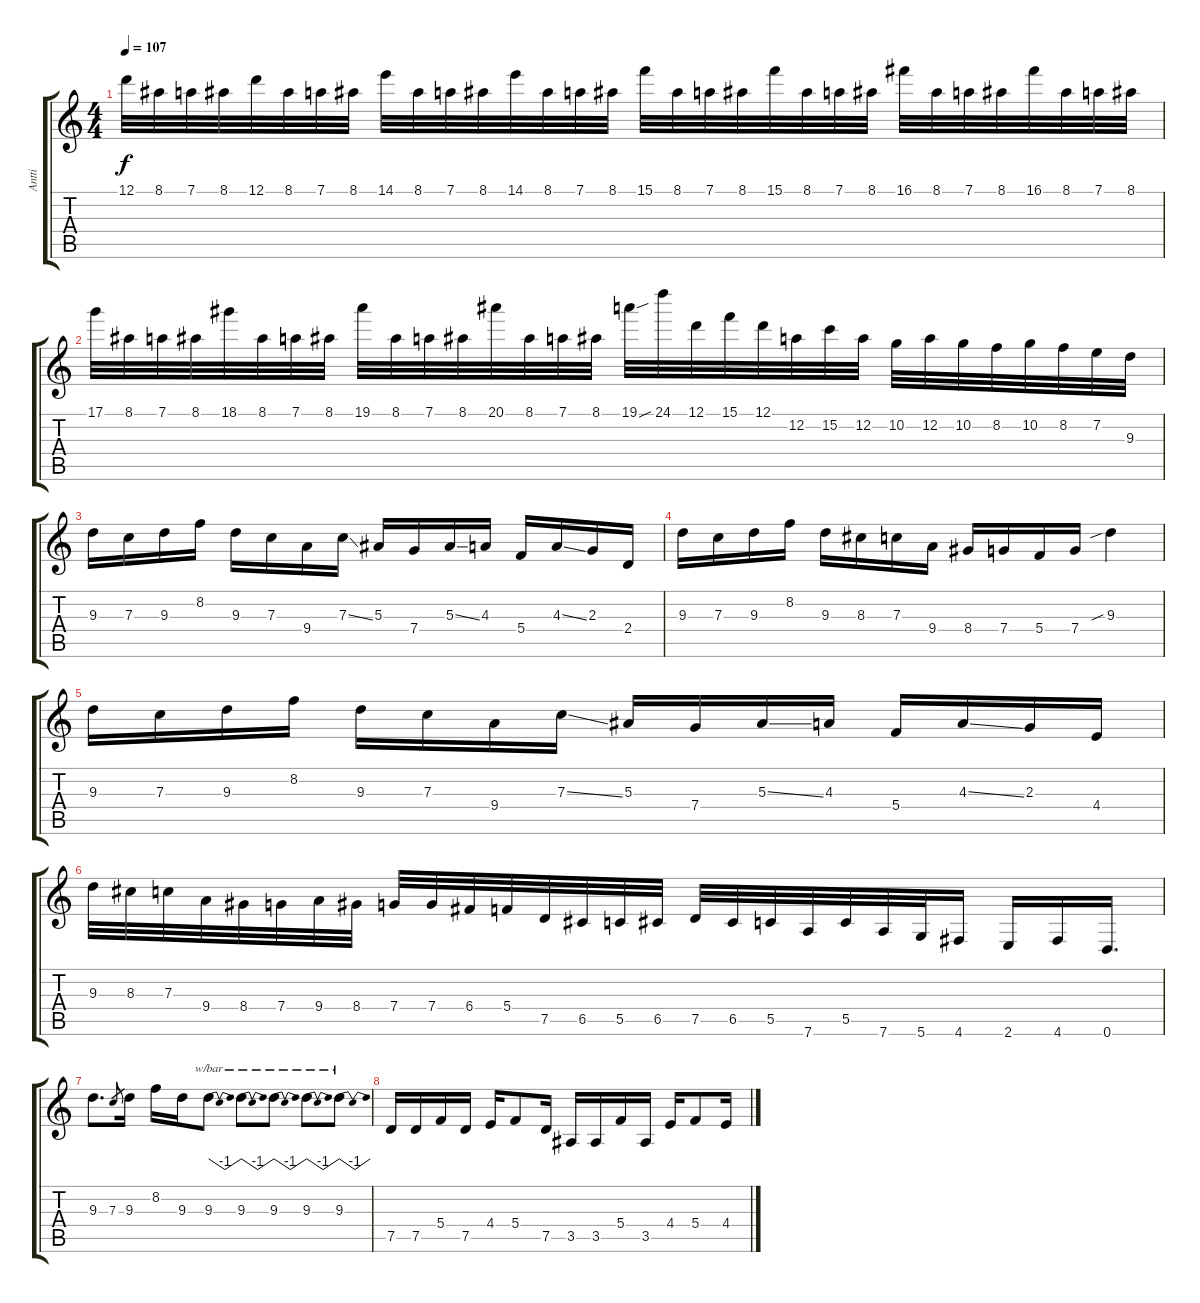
\track ("Antti" "Antti") {instrument distortionguitar}
\staff {score tabs}
\tuning (D4 A3 F3 C3 G2 D2) {hide}
\ts (4 4)
\tempo 107
\clef g2
\ks c
12.1.32{dy f} 8.1.32 7.1.32 8.1.32 12.1.32 8.1.32 7.1.32 8.1.32 14.1.32 8.1.32 7.1.32 8.1.32 14.1.32 8.1.32 7.1.32 8.1.32 15.1.32 8.1.32 7.1.32 8.1.32 15.1.32 8.1.32 7.1.32 8.1.32 16.1.32 8.1.32 7.1.32 8.1.32 16.1.32 8.1.32 7.1.32 8.1.32 |
17.1.32 8.1.32 7.1.32 8.1.32 18.1.32 8.1.32 7.1.32 8.1.32 19.1.32 8.1.32 7.1.32 8.1.32 20.1.32 8.1.32 7.1.32 8.1.32 19.1{sou}.32 24.1.32 12.1.32 15.1.32 12.1.32 12.2.32 15.2.32 12.2.32 10.2.32 12.2.32 10.2.32 8.2.32 10.2.32 8.2.32 7.2.32 9.3.32 |
9.3.16 7.3.16 9.3.16 8.2.16 9.3.16 7.3.16 9.4.16 7.3{ss}.16 5.3.16 7.4.16 5.3{ss}.16 4.3.16 5.4.16 4.3{ss}.16 2.3.16 2.4.16 |
9.3.16 7.3.16 9.3.16 8.2.16 9.3.16 8.3.16 7.3.16 9.4.16 8.4.16 7.4.16 5.4.16 7.4.16 9.3{sib}.4 |
9.3.16 7.3.16 9.3.16 8.2.16 9.3.16 7.3.16 9.4.16 7.3{ss}.16 5.3.16 7.4.16 5.3{ss}.16 4.3.16 5.4.16 4.3{ss}.16 2.3.16 4.4.16 |
9.3.32 8.3.32 7.3.32 9.4.32 8.4.32 7.4.32 9.4.32 8.4.32 7.4.32 7.4.32 6.4.32 5.4.32 7.5.32 6.5.32 5.5.32 6.5.32 7.5.32 6.5.32 5.5.32 7.6.32 5.5.32 7.6.32 5.6.32 4.6.16 2.6.16 4.6.16 0.6.16{d} |
9.3.8{d} 7.3.8{gr} 9.3.16 8.2.16 9.3.16 9.3.8{tbe (dip default 0 0 30 -4 60 0)} 9.3.8{tbe (dip default 0 0 30 -4 60 0)} 9.3.8{tbe (dip default 0 0 30 -4 60 0)} 9.3.8{tbe (dip default 0 0 30 -4 60 0)} 9.3.8{tbe (dip default 0 0 30 -4 60 0)} |
7.5.16 7.5.16 5.4.16 7.5.16 4.4.16 5.4.8 7.5.16 3.5.16 3.5.16 5.4.16 3.5.16 4.4.16 5.4.8 4.4.16
